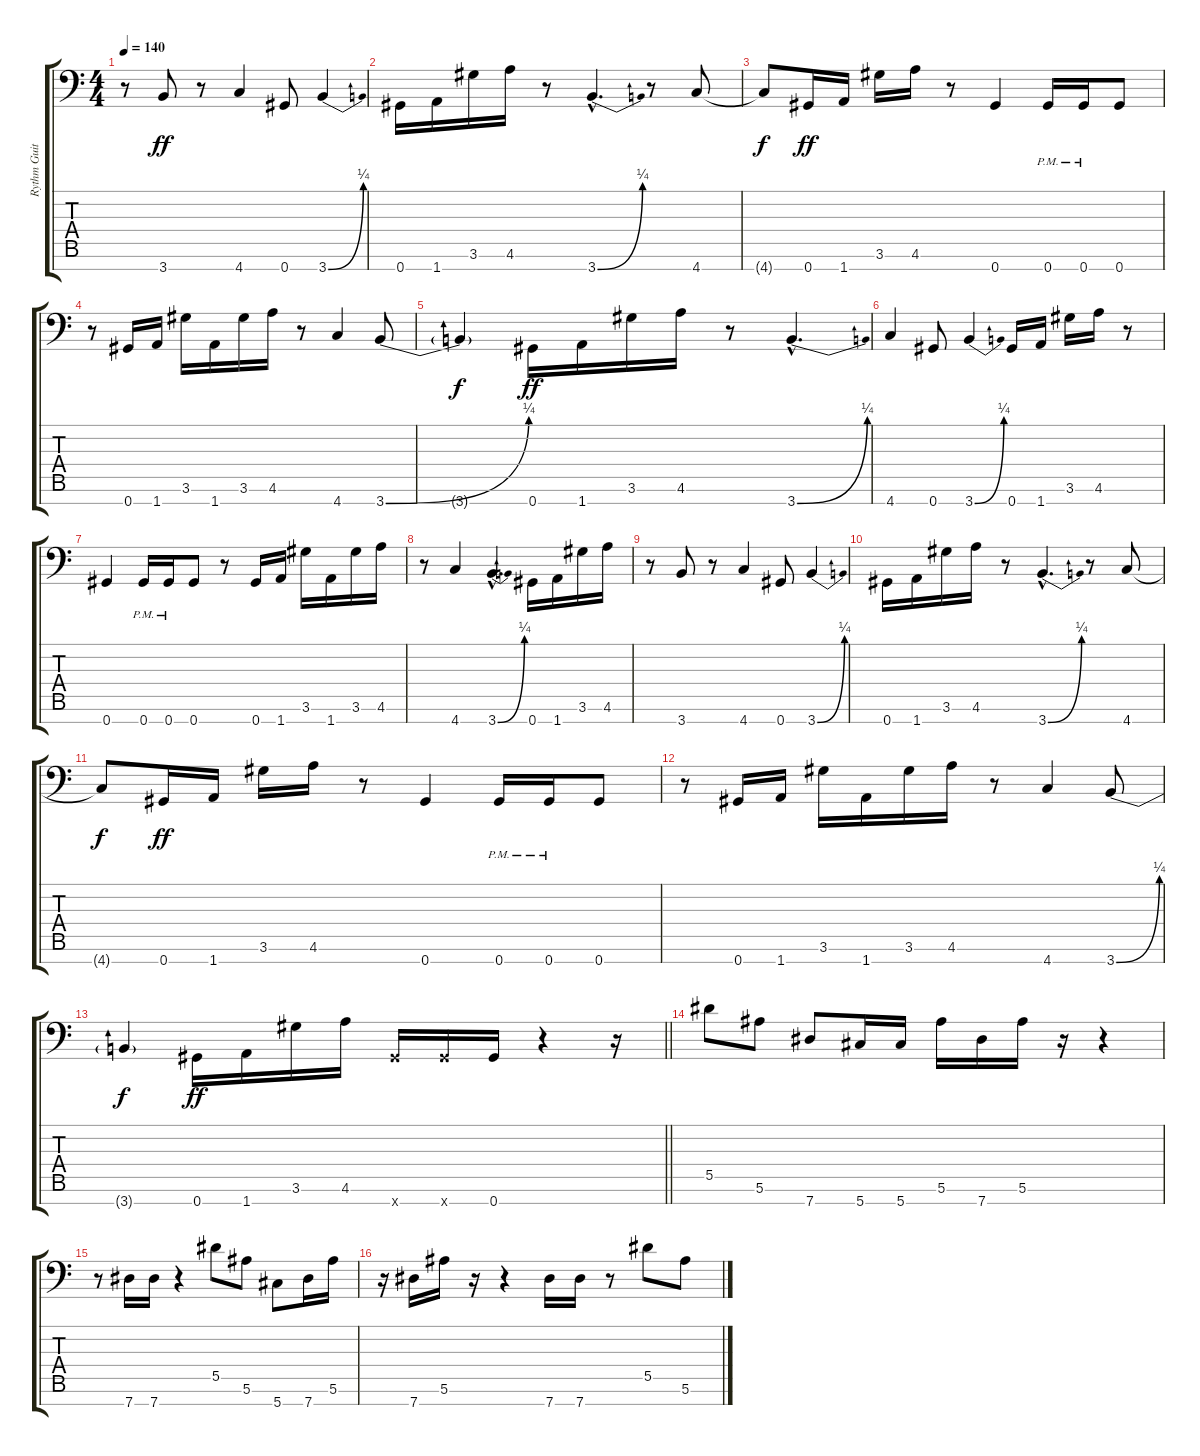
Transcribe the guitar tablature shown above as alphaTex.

\track ("Rythm Guitar #2" "Rythm Guit") {instrument distortionguitar}
\staff {score tabs}
\tuning (Eb4 Bb3 F3 Eb3 Bb2 F2 Ab1) {hide}
\ts (4 4)
\tempo 140
\clef f4
\ks c
r.8{dy ff} 3.7.8 r.8 4.7.4 0.7.8 3.7{be (bend 0 0 60 1)}.4 |
0.7.16 1.7.16 3.6.16 4.6.16 r.8 3.7{be (bend 0 0 60 1) hac}.4{d} r.8 4.7.8 |
4.7{t}.8{dy f} 0.7.16{dy ff} 1.7.16 3.6.16 4.6.16 r.8 0.7.4 0.7{pm}.16 0.7{pm}.16 0.7.8 |
r.8 0.7.16 1.7.16 3.6.16 1.7.16 3.6.16 4.6.16 r.8 4.7.4 3.7{be (bend 0 0 60 1)}.8 |
3.7{t}.4{dy f} 0.7.16{dy ff} 1.7.16 3.6.16 4.6.16 r.8 3.7{be (bend 0 0 60 1) hac}.4{d} |
4.7.4 0.7.8 3.7{be (bend 0 0 60 1)}.4 0.7.16 1.7.16 3.6.16 4.6.16 r.8 |
0.7.4 0.7{pm}.16 0.7{pm}.16 0.7.8 r.8 0.7.16 1.7.16 3.6.16 1.7.16 3.6.16 4.6.16 |
r.8 4.7.4 3.7{be (bend 0 0 60 1) hac}.4{d} 0.7.16 1.7.16 3.6.16 4.6.16 |
r.8 3.7.8 r.8 4.7.4 0.7.8 3.7{be (bend 0 0 60 1)}.4 |
0.7.16 1.7.16 3.6.16 4.6.16 r.8 3.7{be (bend 0 0 60 1) hac}.4{d} r.8 4.7.8 |
4.7{t}.8{dy f} 0.7.16{dy ff} 1.7.16 3.6.16 4.6.16 r.8 0.7.4 0.7{pm}.16 0.7{pm}.16 0.7.8 |
r.8 0.7.16 1.7.16 3.6.16 1.7.16 3.6.16 4.6.16 r.8 4.7.4 3.7{be (bend 0 0 60 1)}.8 |
\barLineRight lightlight
3.7{t}.4{dy f} 0.7.16{dy ff} 1.7.16 3.6.16 4.6.16 0.7{x}.16 0.7{x}.16 0.7.16 r.4 r.16 |
\section ("" "")
5.5.8 5.6.8 7.7.8 5.7.16 5.7.16 5.6.16 7.7.16 5.6.16 r.16 r.4 |
r.8 7.7.16 7.7.16 r.4 5.5.8 5.6.8 5.7.8 7.7.16 5.6.16 |
r.16 7.7.16 5.6.16 r.16 r.4 7.7.16 7.7.16 r.8 5.5.8 5.6.8
